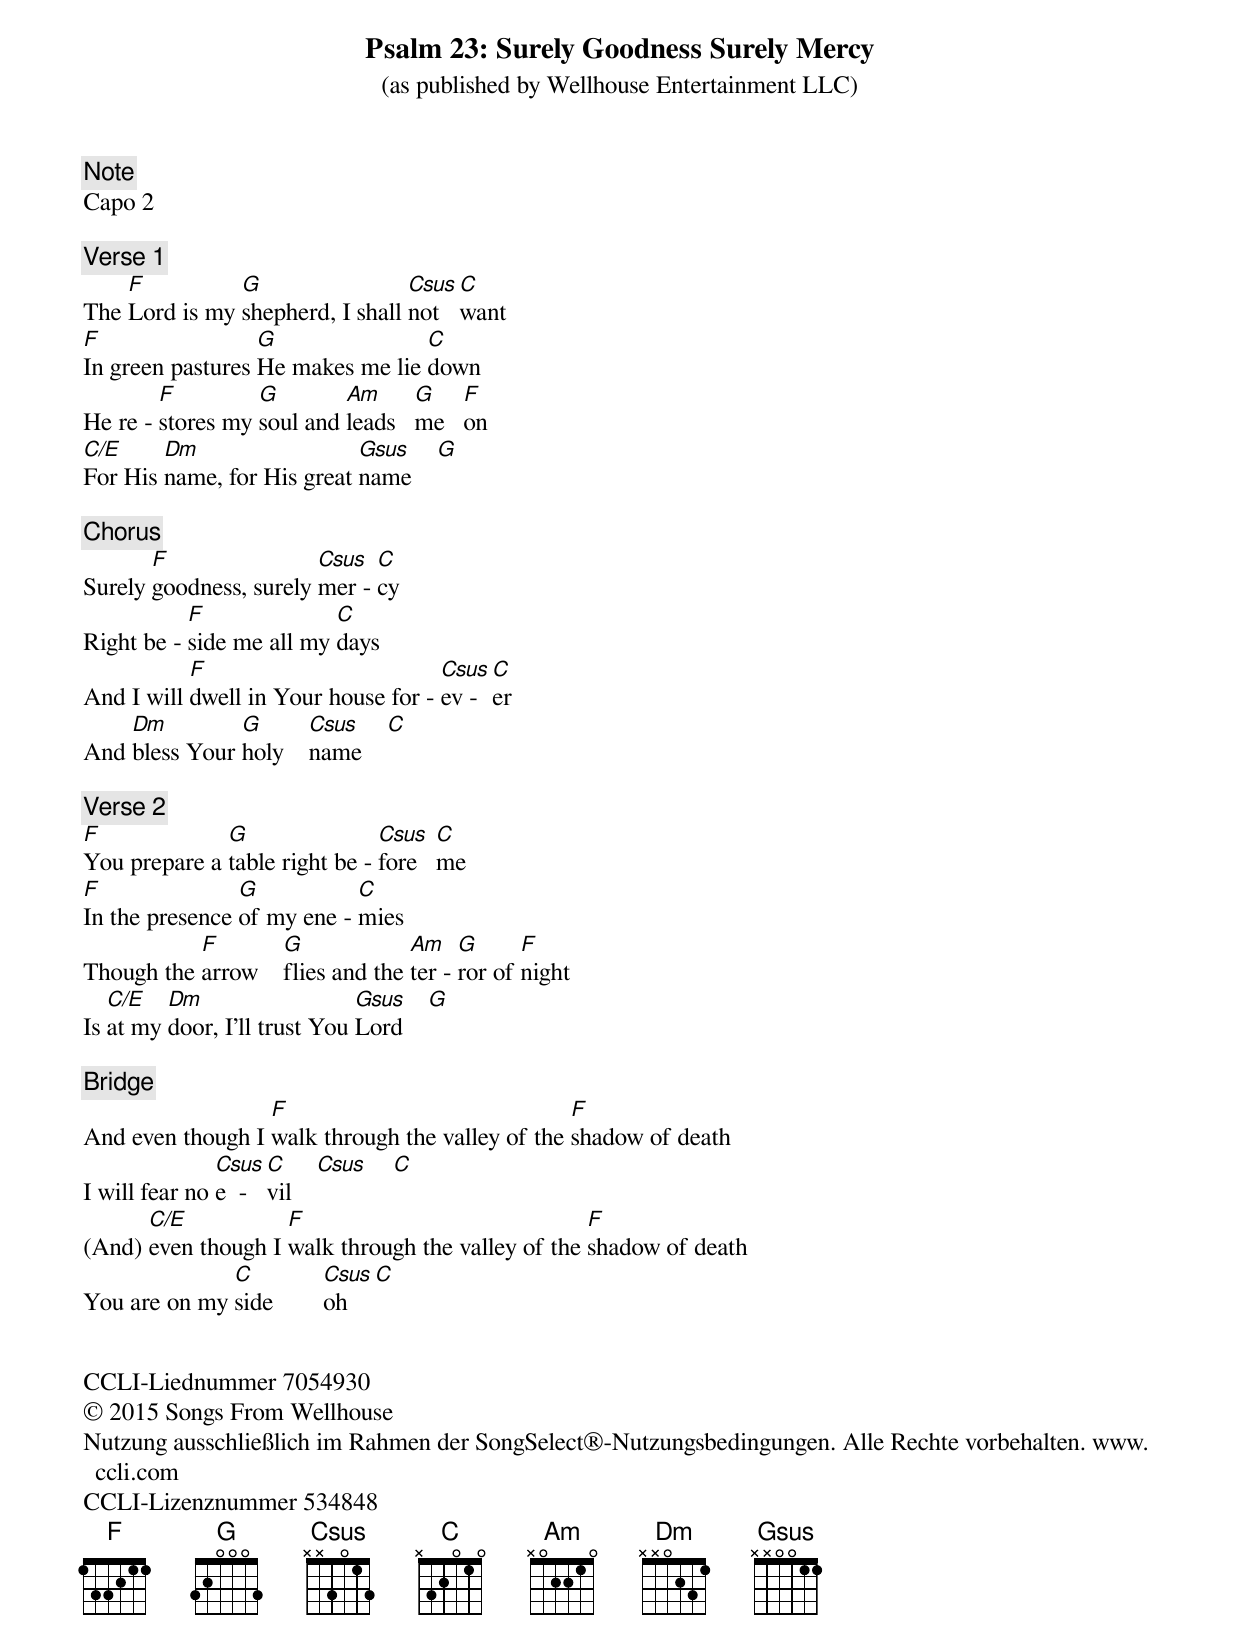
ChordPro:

{title: Psalm 23: Surely Goodness Surely Mercy}
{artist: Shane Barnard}
{subtitle: (as published by Wellhouse Entertainment LLC)}
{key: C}
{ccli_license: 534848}
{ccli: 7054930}
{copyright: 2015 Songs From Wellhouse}
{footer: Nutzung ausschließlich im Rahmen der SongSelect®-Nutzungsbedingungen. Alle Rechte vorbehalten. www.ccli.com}
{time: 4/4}
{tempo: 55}

{comment: Note}
Capo 2

{comment: Verse 1}
The [F]Lord is my [G]shepherd, I shall [Csus]not   [C]want
[F]In green pastures [G]He makes me lie [C]down
He re - [F]stores my [G]soul and [Am]leads   [G]me   [F]on
[C/E]For His [Dm]name, for His great [Gsus]name    [G]

{comment: Chorus}
Surely [F]goodness, surely [Csus]mer - [C]cy
Right be - [F]side me all my [C]days
And I will [F]dwell in Your house for - [Csus]ev - [C]er
And [Dm]bless Your [G]holy    [Csus]name    [C]

{comment: Verse 2}
[F]You prepare a [G]table right be - [Csus]fore   [C]me
[F]In the presence [G]of my ene - [C]mies
Though the [F]arrow    [G]flies and the [Am]ter - [G]ror of [F]night
Is [C/E]at my [Dm]door, I'll trust You [Gsus]Lord    [G]

{comment: Bridge}
And even though I [F]walk through the valley of the [F]shadow of death
I will fear no [Csus]e  -  [C]vil    [Csus]    [C]
(And) [C/E]even though I [F]walk through the valley of the [F]shadow of death
You are on my [C]side        [Csus]oh    [C]


CCLI-Liednummer 7054930
© 2015 Songs From Wellhouse
Nutzung ausschließlich im Rahmen der SongSelect®-Nutzungsbedingungen. Alle Rechte vorbehalten. www.ccli.com
CCLI-Lizenznummer 534848
